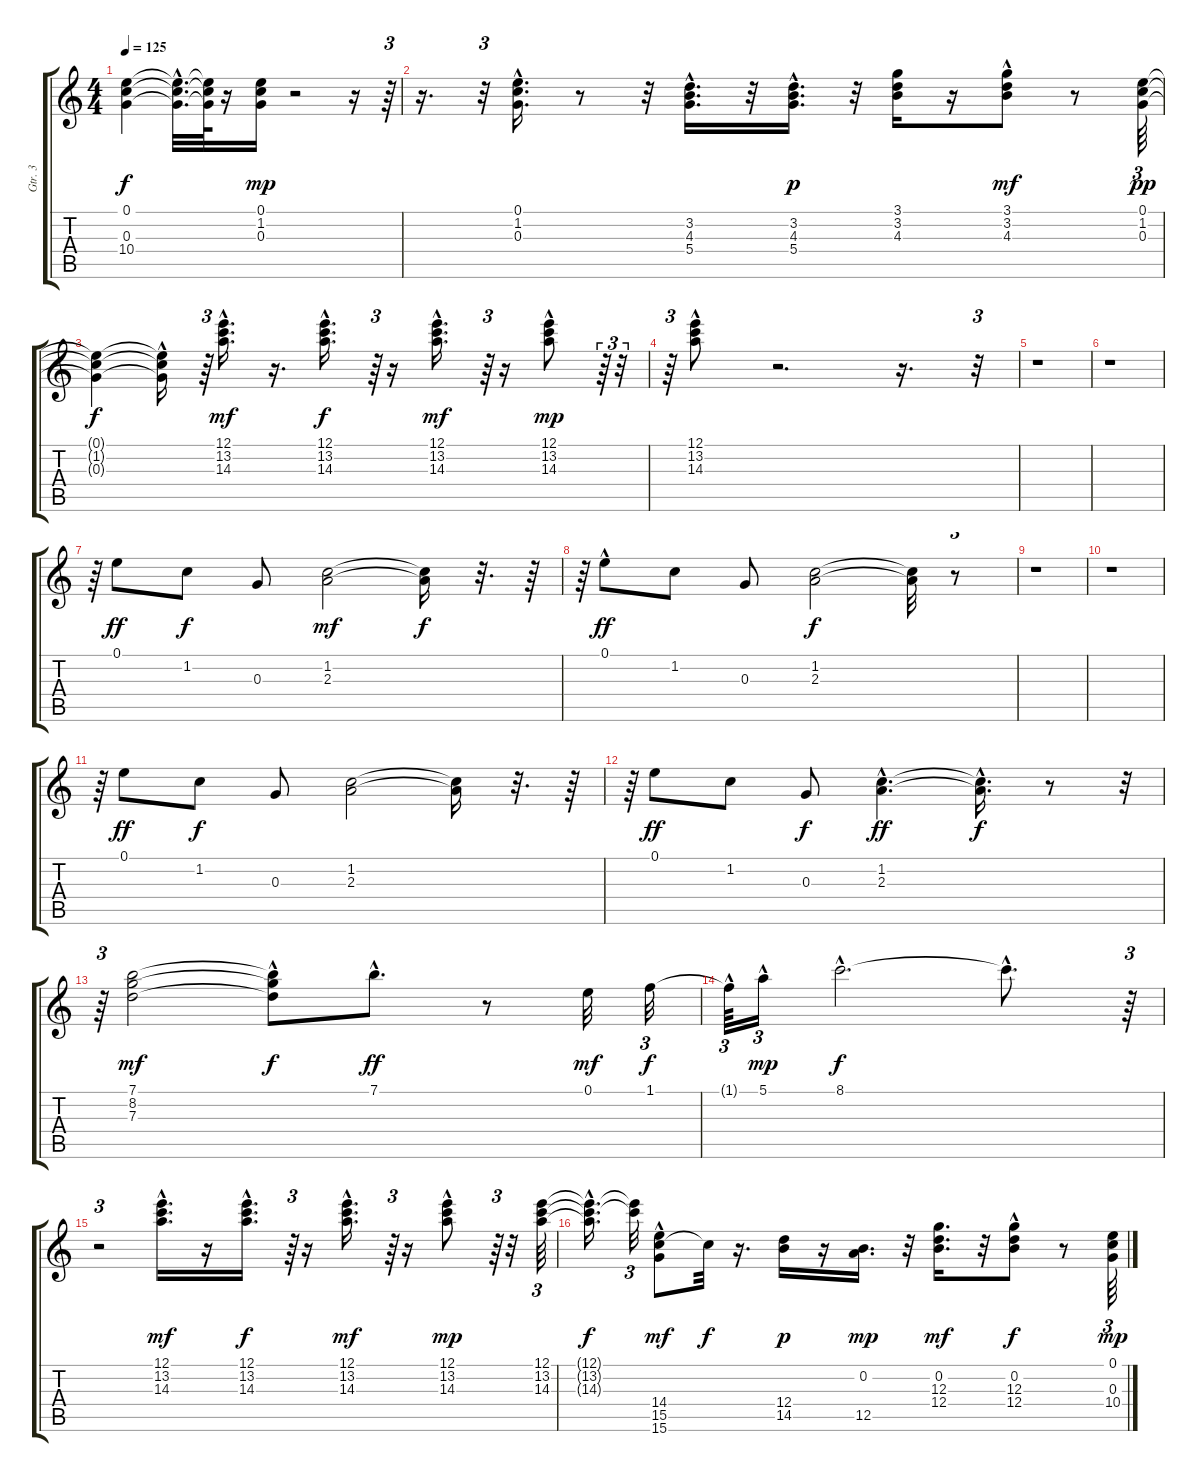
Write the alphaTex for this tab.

\track ("Gtr. 3" "Gtr. 3") {instrument electricguitarmuted}
\staff {score tabs}
\tuning (E4 B3 G3 D3 A2 E2) {hide}
\ts (4 4)
\tempo 125
\clef g2
\ks c
(0.1{t} 0.3{t} 10.4{t}).4{dy f} (0.1{hac t} 0.3{hac t} 10.4{hac t}).32{d} (0.1{t} 0.3{t} 10.4{t}).64 r.16 (0.1 1.2 0.3).16{dy mp} r.2 r.16 r.64{tu (3 2)} |
r.16{d} r.32{tu (3 2)} (0.1{hac} 1.2 0.3{hac}).16{d} r.8 r.32 (3.2 4.3{hac} 5.4{hac}).16{d} r.32 (3.2{hac} 4.3{hac} 5.4{hac}).16{d dy p} r.32 (3.1 3.2 4.3).16 r.16 (3.1 3.2{hac} 4.3).8{dy mf} r.8 (0.1 1.2 0.3).64{tu (3 2) dy pp} |
(0.1{t} 1.2{t} 0.3{t}).4{dy f} (0.1{hac t} 1.2{hac t} 0.3{hac t}).16 r.64{tu (3 2)} (12.1{hac} 13.2{hac} 14.3{hac}).16{d dy mf} r.16{d} (12.1{hac} 13.2{hac} 14.3{hac}).16{d dy f} r.64{tu (3 2)} r.16 (12.1{hac} 13.2{hac} 14.3{hac}).16{d dy mf} r.64{tu (3 2)} r.16 (12.1{hac} 13.2{hac} 14.3).8{dy mp} r.64{tu (3 2)} r.32{tu (3 2)} |
r.64{tu (3 2)} (12.1 13.2 14.3{hac}).8 r.2{d} r.16{d} r.32{tu (3 2)} |
r.1 |
r.1 |
r.64{tu (3 2)} 0.1.8{dy ff} 1.2.8{dy f} 0.3.8 (1.2 2.3).2{dy mf} (1.2{t} 2.3{t}).16{dy f} r.32{d} r.64 |
r.64{tu (3 2)} 0.1{hac}.8{dy ff} 1.2.8 0.3.8 (1.2 2.3).2{dy f} (1.2{t} 2.3{t}).32 r.8{tu (3 2)} |
r.1 |
r.1 |
r.64{tu (3 2)} 0.1.8{dy ff} 1.2.8{dy f} 0.3.8 (1.2 2.3).2 (1.2{t} 2.3{t}).16 r.32{d} r.64 |
r.64{tu (3 2)} 0.1.8{dy ff} 1.2.8 0.3.8{dy f} (1.2{hac} 2.3{hac}).4{d dy ff} (1.2{hac t} 2.3{hac t}).16{d dy f} r.8 r.32{tu (3 2)} |
r.64{tu (3 2)} (7.1 8.2 7.3).2{dy mf} (7.1{t} 8.2{hac t} 7.3{hac t}).8{dy f} 7.1{hac}.8{d dy ff} r.8 0.1.32{dy mf} 1.1.32{tu (3 2) dy f} |
1.1{hac t}.64{tu (3 2)} 5.1{hac}.16{tu (3 2) dy mp} 8.1{hac}.2{d dy f} 8.1{hac t}.8{d} r.64{tu (3 2)} |
r.2{tu (3 2)} (12.1{hac} 13.2{hac} 14.3{hac}).16{d dy mf} r.16 (12.1{hac} 13.2{hac} 14.3{hac}).16{d dy f} r.64{tu (3 2)} r.16 (12.1{hac} 13.2{hac} 14.3{hac}).16{d dy mf} r.64{tu (3 2)} r.16 (12.1{hac} 13.2{hac} 14.3).8{dy mp} r.64{tu (3 2)} r.32 (12.1 13.2 14.3).64{tu (3 2)} |
(12.1{hac t} 13.2{hac t} 14.3{t}).16{d dy f} (12.1{t} 13.2{t}).32{tu (3 2)} (14.4 15.5 15.6{hac}).8{dy mf} 15.5{t}.32{dy f} r.16{d} (12.4 14.5).16{dy p} r.16 (0.2 12.5).16{d dy mp} r.32 (0.2 12.3 12.4).16{d dy mf} r.32 (0.2 12.3{hac} 12.4{hac}).8{dy f} r.8 (0.1 0.3 10.4).64{tu (3 2) dy mp}
